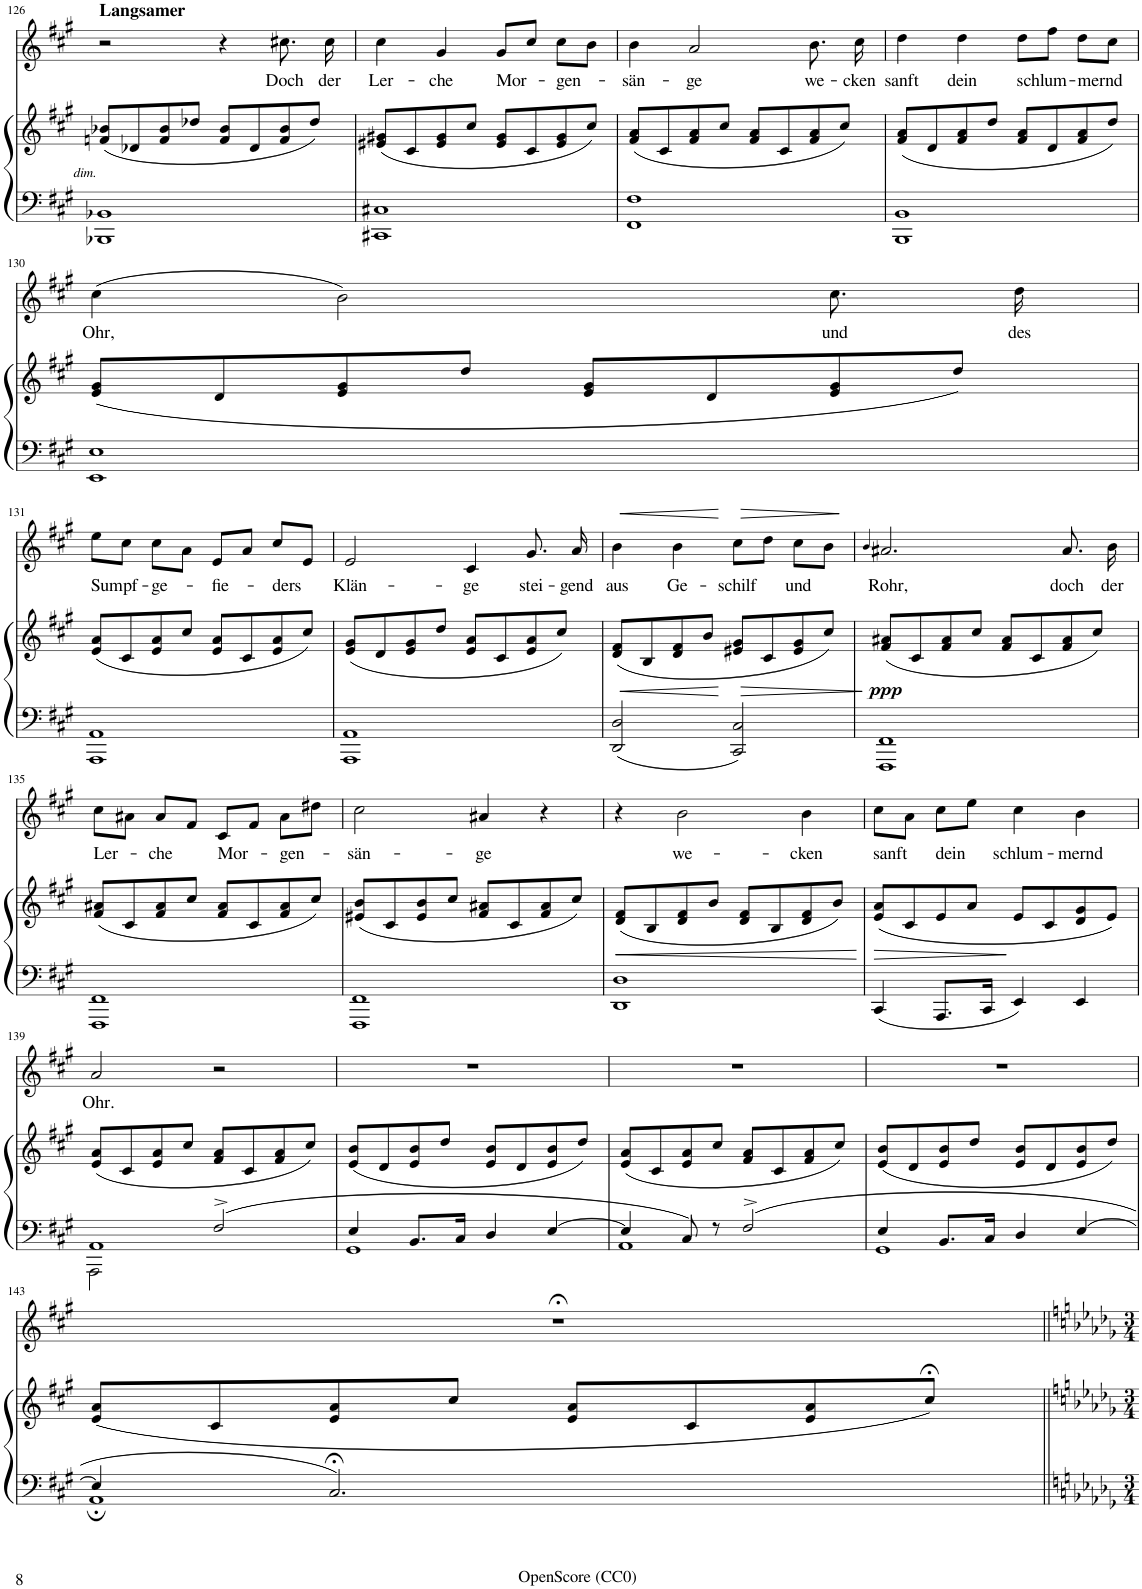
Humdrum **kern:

**kern	**kern	**dynam	**kern	**text	**dynam
*part2	*part2	*part2	*part1	*part1	*part1
*staff3	*staff2	*staff2/3	*staff1	*staff1	*staff1
*I"Piano	*	*	*I"Voice	*	*
*I'Pno	*	*	*	*	*
!!LO:PB:g=z
*clefF4	*clefG2	*	*clefG2	*	*
*k[f#c#g#]	*k[f#c#g#]	*	*k[f#c#g#]	*	*
*M4/4	*M4/4	*	*M4/4	*	*
*met(c)	*met(c)	*	*met(c)	*	*
=126	=126	=126	=126	=126	=126
!	!	!	!LO:TX:a:B:t=Langsamer	!	!
!	!LO:TX:b:i:t=dim.	!	!	!	!
1BBB-X 1BB-X	(8fn/ 8b-X/L	.	2r	.	.
.	8d-X/	.	.	.	.
.	8f/ 8b-/	.	.	.	.
.	8dd-X/J	.	.	.	.
.	8f/ 8b-/L	.	4r	.	.
.	8d-/	.	.	.	.
!	!	!	!	!LO:LY:b	!
.	8f/ 8b-/	.	8.cc#X\	Doch	.
.	8dd-/J)	.	.	.	.
!	!	!	!	!LO:LY:b	!
.	.	.	16cc#\	der	.
=127	=127	=127	=127	=127	=127
!	!	!	!	!LO:LY:b	!
1CC#X 1C#X	(8e#X/ 8g#X/L	.	4cc#\	Ler-	.
.	8c#/	.	.	.	.
!	!	!	!	!LO:LY:b	!
.	8e#/ 8g#/	.	4g#/	-che	.
.	8cc#/J	.	.	.	.
!	!	!	!	!LO:LY:b	!
.	8e#/ 8g#/L	.	8g#/L	Mor-	.
.	8c#/	.	8cc#/J	.	.
!	!	!	!	!LO:LY:b	!
.	8e#/ 8g#/	.	8cc#\L	-gen-	.
.	8cc#/J)	.	8b\J	.	.
=128	=128	=128	=128	=128	=128
!	!	!	!	!LO:LY:b	!
1FF# 1F#	(8f#/ 8a/L	.	4b\	-sän-	.
.	8c#/	.	.	.	.
!	!	!	!	!LO:LY:b	!
.	8f#/ 8a/	.	2a/	-ge	.
.	8cc#/J	.	.	.	.
.	8f#/ 8a/L	.	.	.	.
.	8c#/	.	.	.	.
!	!	!	!	!LO:LY:b	!
.	8f#/ 8a/	.	8.b\	we-	.
.	8cc#/J)	.	.	.	.
!	!	!	!	!LO:LY:b	!
.	.	.	16cc#\	-cken	.
=129	=129	=129	=129	=129	=129
!	!	!	!	!LO:LY:b	!
1BBB 1BB	(8f#/ 8a/L	.	4dd\	sanft	.
.	8d/	.	.	.	.
!	!	!	!	!LO:LY:b	!
.	8f#/ 8a/	.	4dd\	dein	.
.	8dd/J	.	.	.	.
!	!	!	!	!LO:LY:b	!
.	8f#/ 8a/L	.	8dd\L	schlum-	.
.	8d/	.	8ff#\J	.	.
!	!	!	!	!LO:LY:b	!
.	8f#/ 8a/	.	8dd\L	-mernd	.
.	8dd/J)	.	8cc#\J	.	.
!!LO:LB:g=z
=130	=130	=130	=130	=130	=130
!	!	!	!	!LO:LY:b	!
1EE 1E	(8e/ 8g#/L	.	(4cc#\	Ohr,	.
.	8d/	.	.	.	.
.	8e/ 8g#/	.	2b\)	.	.
.	8dd/J	.	.	.	.
.	8e/ 8g#/L	.	.	.	.
.	8d/	.	.	.	.
!	!	!	!	!LO:LY:b	!
.	8e/ 8g#/	.	8.cc#\	und	.
.	8dd/J)	.	.	.	.
!	!	!	!	!LO:LY:b	!
.	.	.	16dd\	des	.
!!LO:LB:g=z
=131	=131	=131	=131	=131	=131
!	!	!	!	!LO:LY:b	!
1AAA 1AA	(8e/ 8a/L	.	8ee\L	Sumpf-	.
.	8c#/	.	8cc#\J	.	.
!	!	!	!	!LO:LY:b	!
.	8e/ 8a/	.	8cc#\L	-ge-	.
.	8cc#/J	.	8a\J	.	.
!	!	!	!	!LO:LY:b	!
.	8e/ 8a/L	.	8e/L	-fie-	.
.	8c#/	.	8a/J	.	.
!	!	!	!	!LO:LY:b	!
.	8e/ 8a/	.	8cc#/L	-ders	.
.	8cc#/J)	.	8e/J	.	.
=132	=132	=132	=132	=132	=132
!	!	!	!	!LO:LY:b	!
1AAA 1AA	(8e/ 8g#/L	.	2e/	Klän-	.
.	8d/	.	.	.	.
.	8e/ 8g#/	.	.	.	.
.	8dd/J	.	.	.	.
!	!	!	!	!LO:LY:b	!
.	8e/ 8a/L	.	4c#/	-ge	.
.	8c#/	.	.	.	.
!	!	!	!	!LO:LY:b	!
.	8e/ 8a/	.	8.g#/	stei-	.
.	8cc#/J)	.	.	.	.
!	!	!	!	!LO:LY:b	!
.	.	.	16a/	-gend	.
=133	=133	=133	=133	=133	=133
!	!	!LO:HP:b	!	!LO:LY:b	!LO:HP:b
2DD/ 2D/	(8d/ 8f#/L	<	4b\	aus	<
.	8B/	.	.	.	.
!	!	!	!	!LO:LY:b	!
.	8d/ 8f#/	.	4b\	Ge-	.
.	8b/J	.	.	.	.
!	!	!LO:HP:n=1:b	!	!LO:LY:b	!LO:HP:n=1:b
2CC#/ 2C#/	8e#X/ 8g#/L	[ >	8cc#\L	-schilf	[ >
.	8c#/	.	8dd\J	.	.
!	!	!	!	!LO:LY:b	!
.	8e#/ 8g#/	.	8cc#\L	und	.
.	8cc#/J)	.	8b\J	.	.
.	.	]	.	.	]
=134	=134	=134	=134	=134	=134
.	.	.	4qb/	.	.
!	!	!LO:DY:b	!	!LO:LY:b	!
1FFF# 1FF#	(8f#/ 8a#X/L	ppp	2.a#X/	Rohr,	.
.	8c#/	.	.	.	.
.	8f#/ 8a#/	.	.	.	.
.	8cc#/J	.	.	.	.
.	8f#/ 8a#/L	.	.	.	.
.	8c#/	.	.	.	.
!	!	!	!	!LO:LY:b	!
.	8f#/ 8a#/	.	8.a#/	doch	.
.	8cc#/J)	.	.	.	.
!	!	!	!	!LO:LY:b	!
.	.	.	16b\	der	.
!!LO:LB:g=z
=135	=135	=135	=135	=135	=135
!	!	!	!	!LO:LY:b	!
1FFF# 1FF#	(8f#/ 8a#X/L	.	8cc#\L	Ler-	.
.	8c#/	.	8a#X\J	.	.
!	!	!	!	!LO:LY:b	!
.	8f#/ 8a#/	.	8a#/L	-che	.
.	8cc#/J	.	8f#/J	.	.
!	!	!	!	!LO:LY:b	!
.	8f#/ 8a#/L	.	8c#/L	Mor-	.
.	8c#/	.	8f#/J	.	.
!	!	!	!	!LO:LY:b	!
.	8f#/ 8a#/	.	8a#\L	-gen-	.
.	8cc#/J)	.	8dd#X\J	.	.
=136	=136	=136	=136	=136	=136
!	!	!	!	!LO:LY:b	!
1FFF# 1FF#	(8e#X/ 8b/L	.	2cc#\	-sän-	.
.	8c#/	.	.	.	.
.	8e#/ 8b/	.	.	.	.
.	8cc#/J	.	.	.	.
!	!	!	!	!LO:LY:b	!
.	8f#/ 8a#X/L	.	4a#X/	-ge	.
.	8c#/	.	.	.	.
.	8f#/ 8a#/	.	4r	.	.
.	8cc#/J)	.	.	.	.
=137	=137	=137	=137	=137	=137
!	!	!LO:HP:b	!	!	!
1DD 1D	(8d/ 8f#/L	<	4r	.	.
.	8B/	.	.	.	.
!	!	!	!	!LO:LY:b	!
.	8d/ 8f#/	.	2b\	we-	.
.	8b/J	.	.	.	.
.	8d/ 8f#/L	.	.	.	.
.	8B/	.	.	.	.
!	!	!	!	!LO:LY:b	!
.	8d/ 8f#/	.	4b\	-cken	.
.	8b/J)	.	.	.	.
.	.	[	.	.	.
=138	=138	=138	=138	=138	=138
!	!	!LO:HP:b	!	!LO:LY:b	!
4CC#/	(8e/ 8a/L	>	8cc#\L	sanft	.
.	8c#/	.	8a\J	.	.
!	!	!	!	!LO:LY:b	!
8.AAA/L	8e/	.	8cc#\L	dein	.
.	8a/J	.	8ee\J	.	.
16CC#/Jk	.	.	.	.	.
!	!	!	!	!LO:LY:b	!
4EE/	8e/L	]	4cc#\	schlum-	.
.	8c#/	.	.	.	.
!	!	!	!	!LO:LY:b	!
4EE/	8d/ 8g#/	.	4b\	-mernd	.
.	8e/J)	.	.	.	.
!!LO:LB:g=z
=139	=139	=139	=139	=139	=139
*^	*	*	*	*	*
!	!	!	!	!	!LO:LY:b	!
2AAA\	1AA	(8e/ 8a/L	.	2a/	Ohr.	.
.	.	8c#/	.	.	.	.
.	.	8e/ 8a/	.	.	.	.
.	.	8cc#/J	.	.	.	.
2F#^/	.	8f#/ 8a/L	.	2r	.	.
.	.	8c#/	.	.	.	.
.	.	8f#/ 8a/	.	.	.	.
.	.	8cc#/J)	.	.	.	.
=140	=140	=140	=140	=140	=140	=140
4E/	1GG#	(8e/ 8b/L	.	1r	.	.
.	.	8d/	.	.	.	.
8.BB/L	.	8e/ 8b/	.	.	.	.
.	.	8dd/J	.	.	.	.
16C#/Jk	.	.	.	.	.	.
4D/	.	8e/ 8b/L	.	.	.	.
.	.	8d/	.	.	.	.
[4E/	.	8e/ 8b/	.	.	.	.
.	.	8dd/J)	.	.	.	.
=141	=141	=141	=141	=141	=141	=141
4E/]	1AA	(8e/ 8a/L	.	1r	.	.
.	.	8c#/	.	.	.	.
8C#/	.	8e/ 8a/	.	.	.	.
8r	.	8cc#/J	.	.	.	.
2F#^/	.	8f#/ 8a/L	.	.	.	.
.	.	8c#/	.	.	.	.
.	.	8f#/ 8a/	.	.	.	.
.	.	8cc#/J)	.	.	.	.
=142	=142	=142	=142	=142	=142	=142
4E/	1GG#	(8e/ 8b/L	.	1r	.	.
.	.	8d/	.	.	.	.
8.BB/L	.	8e/ 8b/	.	.	.	.
.	.	8dd/J	.	.	.	.
16C#/Jk	.	.	.	.	.	.
4D/	.	8e/ 8b/L	.	.	.	.
.	.	8d/	.	.	.	.
[4E/	.	8e/ 8b/	.	.	.	.
.	.	8dd/J)	.	.	.	.
!!LO:LB:g=z
=143	=143	=143	=143	=143	=143	=143
4E/]	1AA;	(8e/ 8a/L	.	1r;<	.	.
.	.	8c#/	.	.	.	.
2.C#;</	.	8e/ 8a/	.	.	.	.
.	.	8cc#/J	.	.	.	.
.	.	8e/ 8a/L	.	.	.	.
.	.	8c#/	.	.	.	.
.	.	8e/ 8a/	.	.	.	.
.	.	8cc#;</J)	.	.	.	.
*v	*v	*	*	*	*	*
=||	=||	=||	=||	=||	=||
*-	*-	*-	*-	*-	*-
